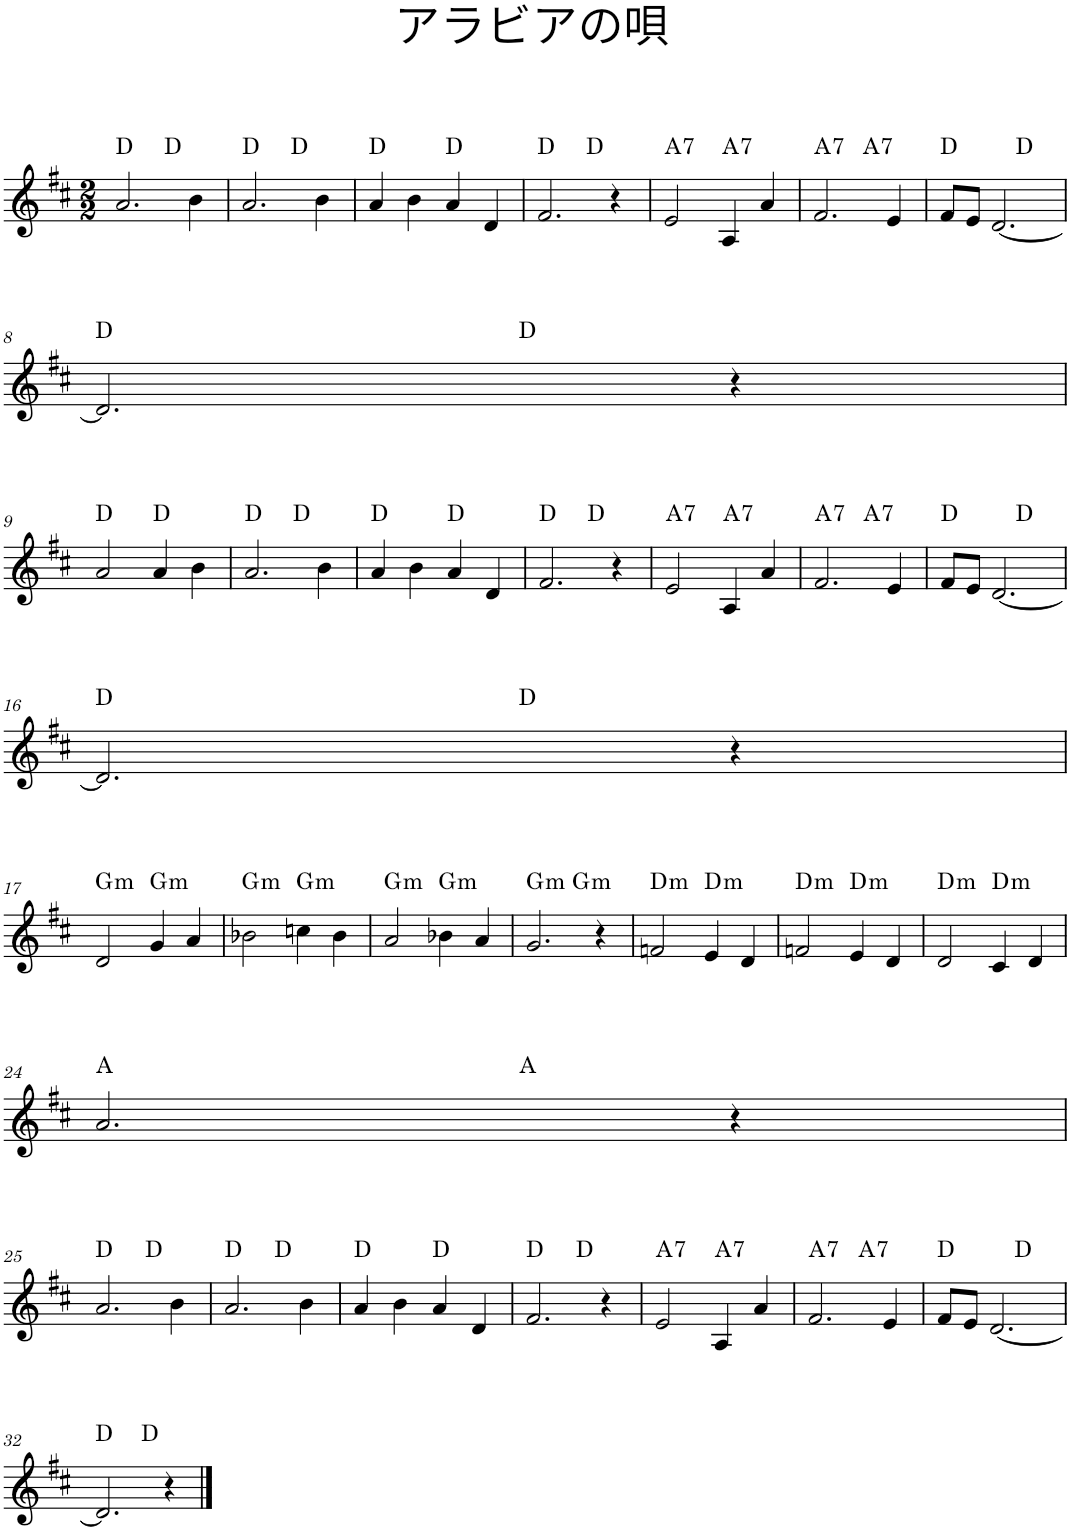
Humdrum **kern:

**kern	**harte
*part1	*part1
*staff1	*
*I"Piano	*
*I'Pno.	*
*clefG2	*
*k[f#c#]	*
*M2/2	*
=1	=1
*^	*
2.a/	2ryy	D:maj
.	2ryy	D:maj
4b\	.	.
=2	=2	=2
2.a/	2ryy	D:maj
.	2ryy	D:maj
4b\	.	.
*v	*v	*
=3	=3
4a/	D:maj
4b\	.
4a/	D:maj
4d/	.
=4	=4
*^	*
2.f#/	2ryy	D:maj
.	2ryy	D:maj
4r	.	.
=5	=5	=5
!	!	!LO:H:kt=7
*v	*v	*
2e/	A:7
!	!LO:H:kt=7
4A/	A:7
4a/	.
=6	=6
!	!LO:H:kt=7
*^	*
2.f#/	2ryy	A:7
!	!	!LO:H:kt=7
.	2ryy	A:7
4e/	.	.
=7	=7	=7
8f#/L	2ryy	D:maj
8e/J	.	.
[<2.d/	.	.
.	2ryy	D:maj
!!LO:LB:g=z	!!
=8	=8	=8
2.d/]	2ryy	D:maj
.	2ryy	D:maj
4r	.	.
*v	*v	*
!!LO:LB:g=z
=9	=9
2a/	D:maj
4a/	D:maj
4b\	.
=10	=10
*^	*
2.a/	2ryy	D:maj
.	2ryy	D:maj
4b\	.	.
*v	*v	*
=11	=11
4a/	D:maj
4b\	.
4a/	D:maj
4d/	.
=12	=12
*^	*
2.f#/	2ryy	D:maj
.	2ryy	D:maj
4r	.	.
=13	=13	=13
!	!	!LO:H:kt=7
*v	*v	*
2e/	A:7
!	!LO:H:kt=7
4A/	A:7
4a/	.
=14	=14
!	!LO:H:kt=7
*^	*
2.f#/	2ryy	A:7
!	!	!LO:H:kt=7
.	2ryy	A:7
4e/	.	.
=15	=15	=15
8f#/L	2ryy	D:maj
8e/J	.	.
[<2.d/	.	.
.	2ryy	D:maj
!!LO:LB:g=z	!!
=16	=16	=16
2.d/]	2ryy	D:maj
.	2ryy	D:maj
4r	.	.
!!LO:LB:g=z	!!
=17	=17	=17
!	!	!LO:H:kt=m
*v	*v	*
2d/	G:min
!	!LO:H:kt=m
4g/	G:min
4a/	.
=18	=18
!	!LO:H:kt=m
2b-X\	G:min
!	!LO:H:kt=m
4ccn\	G:min
4b-\	.
=19	=19
!	!LO:H:kt=m
2a/	G:min
!	!LO:H:kt=m
4b-X\	G:min
4a/	.
=20	=20
!	!LO:H:kt=m
*^	*
2.g/	2ryy	G:min
!	!	!LO:H:kt=m
.	2ryy	G:min
4r	.	.
=21	=21	=21
!	!	!LO:H:kt=m
*v	*v	*
2fn/	D:min
!	!LO:H:kt=m
4e/	D:min
4d/	.
=22	=22
!	!LO:H:kt=m
2fn/	D:min
!	!LO:H:kt=m
4e/	D:min
4d/	.
=23	=23
!	!LO:H:kt=m
2d/	D:min
!	!LO:H:kt=m
4c#/	D:min
4d/	.
!!LO:LB:g=z
=24	=24
*^	*
2.a/	2ryy	A:maj
.	2ryy	A:maj
4r	.	.
!!LO:LB:g=z	!!
=25	=25	=25
2.a/	2ryy	D:maj
.	2ryy	D:maj
4b\	.	.
=26	=26	=26
2.a/	2ryy	D:maj
.	2ryy	D:maj
4b\	.	.
*v	*v	*
=27	=27
4a/	D:maj
4b\	.
4a/	D:maj
4d/	.
=28	=28
*^	*
2.f#/	2ryy	D:maj
.	2ryy	D:maj
4r	.	.
=29	=29	=29
!	!	!LO:H:kt=7
*v	*v	*
2e/	A:7
!	!LO:H:kt=7
4A/	A:7
4a/	.
=30	=30
!	!LO:H:kt=7
*^	*
2.f#/	2ryy	A:7
!	!	!LO:H:kt=7
.	2ryy	A:7
4e/	.	.
=31	=31	=31
8f#/L	2ryy	D:maj
8e/J	.	.
[<2.d/	.	.
.	2ryy	D:maj
!!LO:LB:g=z	!!
=32	=32	=32
2.d/]	2ryy	D:maj
.	2ryy	D:maj
4r	.	.
*v	*v	*
==	==
*-	*-
